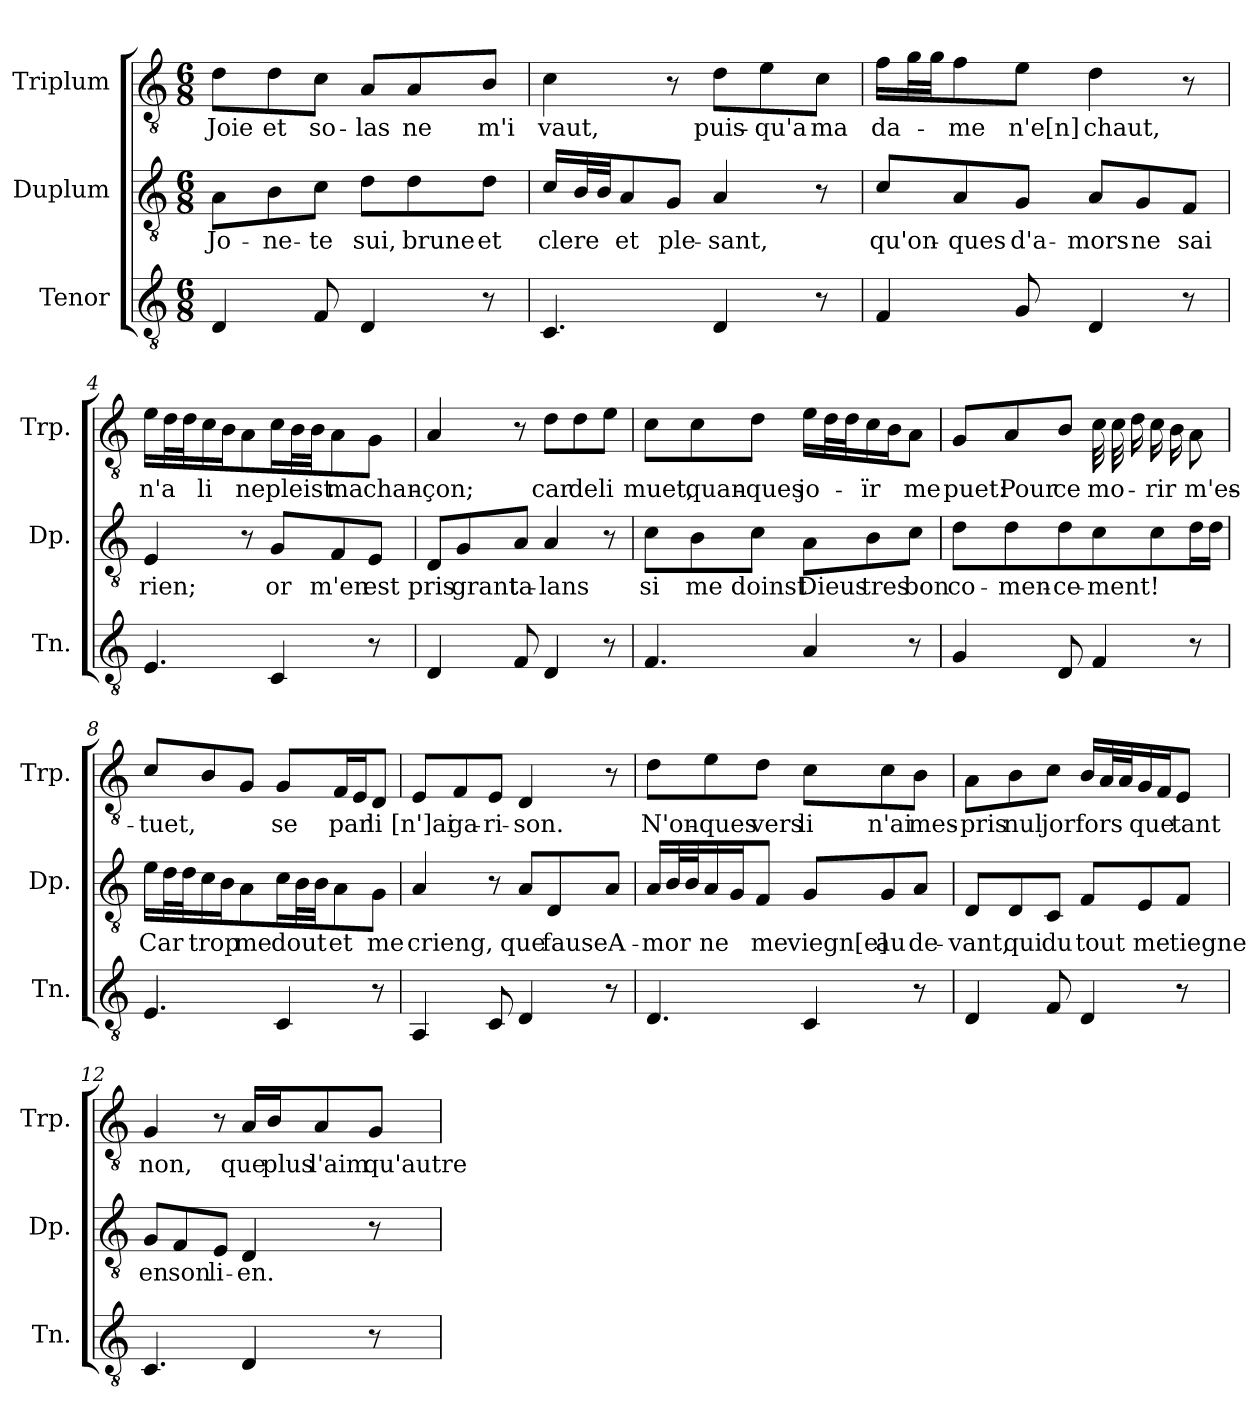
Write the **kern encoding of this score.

**kern	**kern	**text	**kern	**text
*part3	*part2	*part2	*part1	*part1
*staff3	*staff2	*staff2	*staff1	*staff1
*I"Tenor	*I"Duplum	*	*I"Triplum	*
*I'Tn.	*I'Dp.	*	*I'Trp.	*
*clefGv2	*clefGv2	*	*clefGv2	*
*k[]	*k[]	*	*k[]	*
*M6/8	*M6/8	*	*M6/8	*
=1	=1	=1	=1	=1
!	!	!LO:LY:b	!	!LO:LY:b
4D/	8A\L	Jo-	8d\L	Joie
!	!	!LO:LY:b	!	!LO:LY:b
.	8B\	-ne-	8d\	et
!	!	!LO:LY:b	!	!LO:LY:b
8F/	8c\J	-te	8c\J	so-
!	!	!LO:LY:b	!	!LO:LY:b
4D/	8d\L	sui,	8A/L	-las
!	!	!LO:LY:b	!	!LO:LY:b
.	8d\	brune	8A/	ne
!	!	!LO:LY:b	!	!LO:LY:b
8r	8d\J	et	8B/J	m'i
=2	=2	=2	=2	=2
!	!	!LO:LY:b	!	!LO:LY:b
4.C/	16c/LL	clere	4c\	vaut,
*	*tremolo	*	*	*
.	32B/	.	.	.
.	32B/JJJ	.	.	.
*	*Xtremolo	*	*	*
!	!	!LO:LY:b	!	!
.	8A/	et	.	.
!	!	!LO:LY:b	!	!
.	8G/J	ple-	8r	.
!	!	!LO:LY:b	!	!LO:LY:b
4D/	4A/	-sant,	8d\L	puis-
!	!	!	!	!LO:LY:b
.	.	.	8e\	-qu'a
!	!	!	!	!LO:LY:b
8r	8r	.	8c\J	ma
=3	=3	=3	=3	=3
!	!	!LO:LY:b	!	!LO:LY:b
4F/	8c/L	qu'on-	16f\LL	da-
*	*	*	*tremolo	*
.	.	.	32g\	.
.	.	.	32g\JJJ	.
*	*	*	*Xtremolo	*
!	!	!LO:LY:b	!	!LO:LY:b
.	8A/	-ques	8f\	-me
!	!	!LO:LY:b	!	!LO:LY:b
8G/	8G/J	d'a-	8e\J	n'e[n]
!	!	!LO:LY:b	!	!LO:LY:b
4D/	8A/L	-mors	4d\	chaut,
!	!	!LO:LY:b	!	!
.	8G/	ne	.	.
!	!	!LO:LY:b	!	!
8r	8F/J	sai	8r	.
!!LO:LB:g=z
=4	=4	=4	=4	=4
!	!	!LO:LY:b	!	!LO:LY:b
4.E/	4E/	rien;	16e\LL	n'a
*	*	*	*tremolo	*
.	.	.	32d\	.
.	.	.	32d\	.
*	*	*	*Xtremolo	*
!	!	!	!	!LO:LY:b
.	.	.	16c\	li
.	.	.	16B\J	.
!	!	!	!	!LO:LY:b
.	8r	.	8A\J	ne
!	!	!LO:LY:b	!	!LO:LY:b
4C/	8G/L	or	16c/LL	pleist
*	*	*	*tremolo	*
.	.	.	32B/	.
.	.	.	32B/JJJ	.
*	*	*	*Xtremolo	*
!	!	!LO:LY:b	!	!LO:LY:b
.	8F/	m'en	8A/	ma
!	!	!LO:LY:b	!	!LO:LY:b
8r	8E/J	est	8G/J	chan-
=5	=5	=5	=5	=5
!	!	!LO:LY:b	!	!LO:LY:b
4D/	8D/L	pris	4A/	-çon;
!	!	!LO:LY:b	!	!
.	8G/	grant	.	.
!	!	!LO:LY:b	!	!
8F/	8A/J	ta-	8r	.
!	!	!LO:LY:b	!	!LO:LY:b
4D/	4A/	-lans	8d\L	car
!	!	!	!	!LO:LY:b
.	.	.	8d\	de
!	!	!	!	!LO:LY:b
8r	8r	.	8e\J	li
=6	=6	=6	=6	=6
!	!	!LO:LY:b	!	!LO:LY:b
4.F/	8c\L	si	8c\L	muet,
!	!	!LO:LY:b	!	!LO:LY:b
.	8B\	me	8c\	quan-
!	!	!LO:LY:b	!	!LO:LY:b
.	8c\J	doinst	8d\J	-ques
!	!	!LO:LY:b	!	!LO:LY:b
4A/	8A\L	Dieus	16e\LL	jo-
*	*	*	*tremolo	*
.	.	.	32d\	.
.	.	.	32d\	.
*	*	*	*Xtremolo	*
!	!	!LO:LY:b	!	!LO:LY:b
.	8B\	tres	16c\	-ïr
.	.	.	16B\J	.
!	!	!LO:LY:b	!	!LO:LY:b
8r	8c\J	bon	8A\J	me
!!LO:LB:g=z
=7	=7	=7	=7	=7
!	!	!LO:LY:b	!	!LO:LY:b
4G/	8d\L	co-	8G/L	puet:
!	!	!LO:LY:b	!	!LO:LY:b
.	8d\	-men-	8A/	Pour
!	!	!LO:LY:b	!	!LO:LY:b
8D/	8d\J	-ce-	8B/J	ce
!	!	!LO:LY:b	!	!LO:LY:b
*	*	*	*tremolo	*
4F/	8c\L	-ment!	32c\LLL	mo-
.	.	.	32c\	.
*	*	*	*Xtremolo	*
.	.	.	16d\	.
!	!	!	!	!LO:LY:b
.	8c\	.	16c\	-rir
.	.	.	16B\J	.
!	!	!	!	!LO:LY:b
*	*tremolo	*	*	*
8r	16d\	.	8A\J	m'es-
.	16d\JJ	.	.	.
*	*Xtremolo	*	*	*
=8	=8	=8	=8	=8
!	!	!LO:LY:b	!	!LO:LY:b
4.E/	16e\LL	Car	8c/L	-tuet,
*	*tremolo	*	*	*
.	32d\	.	.	.
.	32d\	.	.	.
*	*Xtremolo	*	*	*
!	!	!LO:LY:b	!	!
.	16c\	trop	8B/	.
.	16B\J	.	.	.
!	!	!LO:LY:b	!	!
.	8A\J	me	8G/J	.
!	!	!LO:LY:b	!	!LO:LY:b
4C/	16c/LL	dout	8G/L	se
*	*tremolo	*	*	*
.	32B/	.	.	.
.	32B/JJJ	.	.	.
*	*Xtremolo	*	*	*
!	!	!LO:LY:b	!	!LO:LY:b
.	8A/	et	16F/L	par
.	.	.	16E/J	.
!	!	!LO:LY:b	!	!LO:LY:b
8r	8G/J	me	8D/J	li
=9	=9	=9	=9	=9
!	!	!LO:LY:b	!	!LO:LY:b
4AA/	4A/	crieng,	8E/L	[n']ai
!	!	!	!	!LO:LY:b
.	.	.	8F/	ga-
!	!	!	!	!LO:LY:b
8C/	8r	.	8E/J	-ri-
!	!	!LO:LY:b	!	!LO:LY:b
4D/	8A/L	que	4D/	-son.
!	!	!LO:LY:b	!	!
.	8D/	fause	.	.
!	!	!LO:LY:b	!	!
8r	8A/J	A-	8r	.
!!LO:PB:g=z
=10	=10	=10	=10	=10
!	!	!LO:LY:b	!	!LO:LY:b
4.D/	16A/LL	-mor	8d\L	N'on-
*	*tremolo	*	*	*
.	32B/	.	.	.
.	32B/	.	.	.
*	*Xtremolo	*	*	*
!	!	!LO:LY:b	!	!LO:LY:b
.	16A/	ne	8e\	-ques
.	16G/J	.	.	.
!	!	!LO:LY:b	!	!LO:LY:b
.	8F/J	me	8d\J	vers
!	!	!LO:LY:b	!	!LO:LY:b
4C/	8G/L	viegn[e]	8c\L	li
!	!	!LO:LY:b	!	!LO:LY:b
.	8G/	au	8c\	n'ai
!	!	!LO:LY:b	!	!LO:LY:b
8r	8A/J	de-	8B\J	mes-
=11	=11	=11	=11	=11
!	!	!LO:LY:b	!	!LO:LY:b
4D/	8D/L	-vant,	8A\L	-pris
!	!	!LO:LY:b	!	!LO:LY:b
.	8D/	qui	8B\	nul
!	!	!LO:LY:b	!	!LO:LY:b
8F/	8C/J	du	8c\J	jor
!	!	!LO:LY:b	!	!LO:LY:b
4D/	8F/L	tout	16B/LL	fors
*	*	*	*tremolo	*
.	.	.	32A/	.
.	.	.	32A/	.
*	*	*	*Xtremolo	*
!	!	!LO:LY:b	!	!LO:LY:b
.	8E/	me	16G/	que
.	.	.	16F/J	.
!	!	!LO:LY:b	!	!LO:LY:b
8r	8F/J	tiegne	8E/J	tant
=12	=12	=12	=12	=12
!	!	!LO:LY:b	!	!LO:LY:b
4.C/	8G/L	en	4G/	non,
!	!	!LO:LY:b	!	!
.	8F/	son	.	.
!	!	!LO:LY:b	!	!
.	8E/J	li-	8r	.
!	!	!LO:LY:b	!	!LO:LY:b
4D/	4D/	-en.	16A/LL	que
!	!	!	!	!LO:LY:b
.	.	.	16B/J	plus
!	!	!	!	!LO:LY:b
.	.	.	8A/	l'aim
!	!	!	!	!LO:LY:b
8r	8r	.	8G/J	qu'autre
=	=	=	=	=
*-	*-	*-	*-	*-
